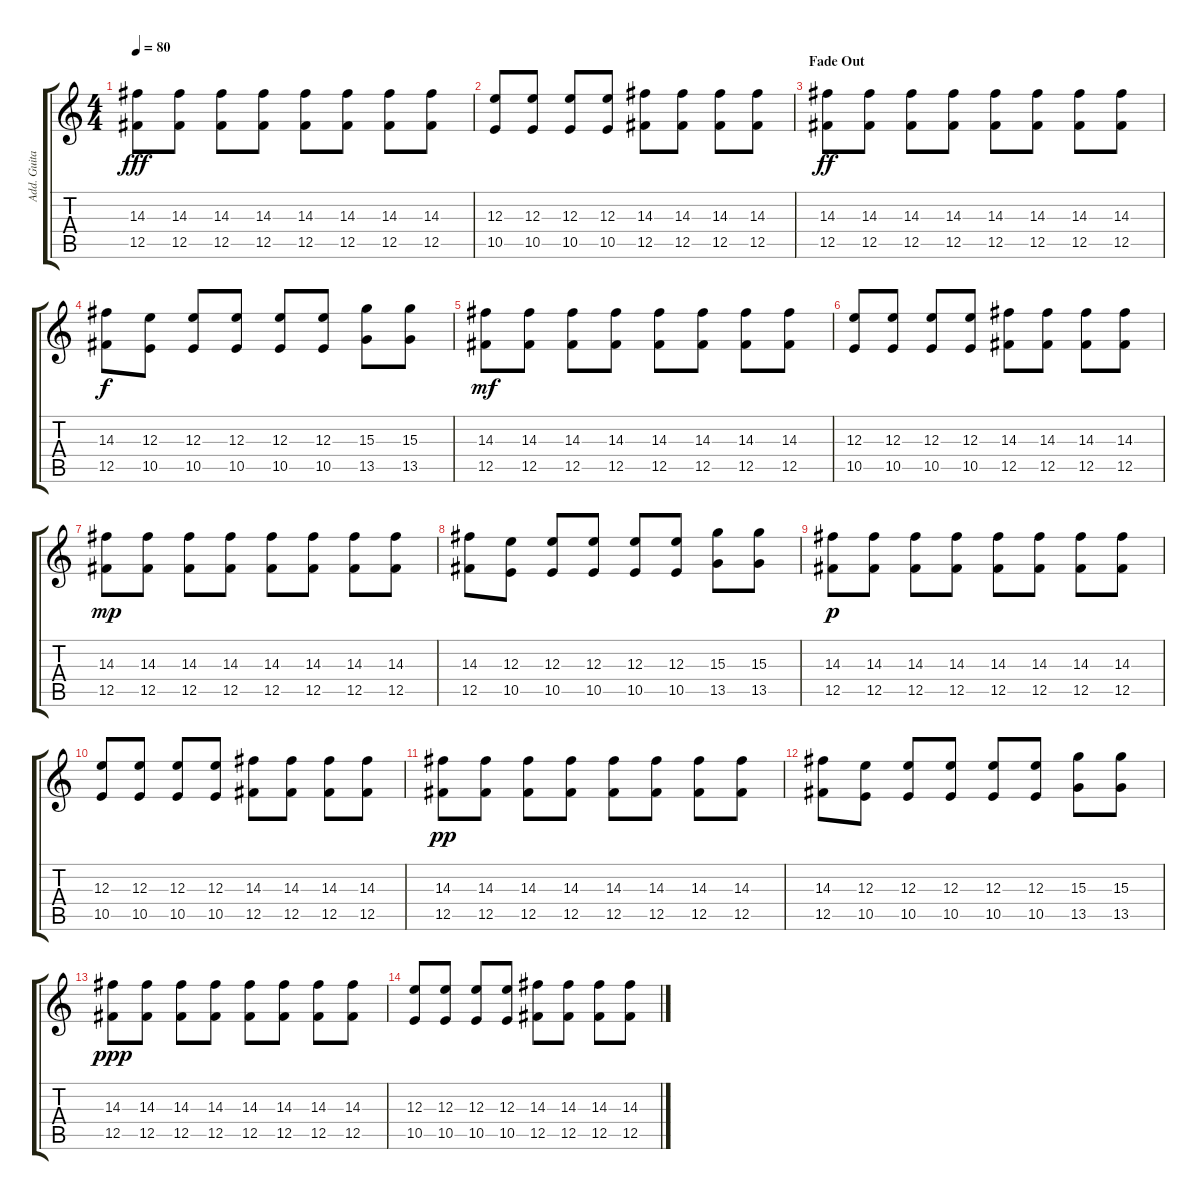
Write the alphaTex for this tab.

\track ("Add. Guitar/Solo" "Add. Guita") {instrument distortionguitar}
\staff {score tabs}
\tuning (Db4 Ab3 E3 B2 Gb2 B1) {hide}
\ts (4 4)
\tempo 80
\clef g2
\ks c
(14.3 12.5).8{dy fff} (14.3 12.5).8 (14.3 12.5).8 (14.3 12.5).8 (14.3 12.5).8 (14.3 12.5).8 (14.3 12.5).8 (14.3 12.5).8 |
(12.3 10.5).8 (12.3 10.5).8 (12.3 10.5).8 (12.3 10.5).8 (14.3 12.5).8 (14.3 12.5).8 (14.3 12.5).8 (14.3 12.5).8 |
\section ("" "Fade Out")
(14.3 12.5).8{dy ff} (14.3 12.5).8 (14.3 12.5).8 (14.3 12.5).8 (14.3 12.5).8 (14.3 12.5).8 (14.3 12.5).8 (14.3 12.5).8 |
(14.3 12.5).8{dy f} (12.3 10.5).8 (12.3 10.5).8 (12.3 10.5).8 (12.3 10.5).8 (12.3 10.5).8 (15.3 13.5).8 (15.3 13.5).8 |
(14.3 12.5).8{dy mf} (14.3 12.5).8 (14.3 12.5).8 (14.3 12.5).8 (14.3 12.5).8 (14.3 12.5).8 (14.3 12.5).8 (14.3 12.5).8 |
(12.3 10.5).8 (12.3 10.5).8 (12.3 10.5).8 (12.3 10.5).8 (14.3 12.5).8 (14.3 12.5).8 (14.3 12.5).8 (14.3 12.5).8 |
(14.3 12.5).8{dy mp} (14.3 12.5).8 (14.3 12.5).8 (14.3 12.5).8 (14.3 12.5).8 (14.3 12.5).8 (14.3 12.5).8 (14.3 12.5).8 |
(14.3 12.5).8 (12.3 10.5).8 (12.3 10.5).8 (12.3 10.5).8 (12.3 10.5).8 (12.3 10.5).8 (15.3 13.5).8 (15.3 13.5).8 |
(14.3 12.5).8{dy p} (14.3 12.5).8 (14.3 12.5).8 (14.3 12.5).8 (14.3 12.5).8 (14.3 12.5).8 (14.3 12.5).8 (14.3 12.5).8 |
(12.3 10.5).8 (12.3 10.5).8 (12.3 10.5).8 (12.3 10.5).8 (14.3 12.5).8 (14.3 12.5).8 (14.3 12.5).8 (14.3 12.5).8 |
(14.3 12.5).8{dy pp} (14.3 12.5).8 (14.3 12.5).8 (14.3 12.5).8 (14.3 12.5).8 (14.3 12.5).8 (14.3 12.5).8 (14.3 12.5).8 |
(14.3 12.5).8 (12.3 10.5).8 (12.3 10.5).8 (12.3 10.5).8 (12.3 10.5).8 (12.3 10.5).8 (15.3 13.5).8 (15.3 13.5).8 |
(14.3 12.5).8{dy ppp} (14.3 12.5).8 (14.3 12.5).8 (14.3 12.5).8 (14.3 12.5).8 (14.3 12.5).8 (14.3 12.5).8 (14.3 12.5).8 |
(12.3 10.5).8 (12.3 10.5).8 (12.3 10.5).8 (12.3 10.5).8 (14.3 12.5).8 (14.3 12.5).8 (14.3 12.5).8 (14.3 12.5).8
